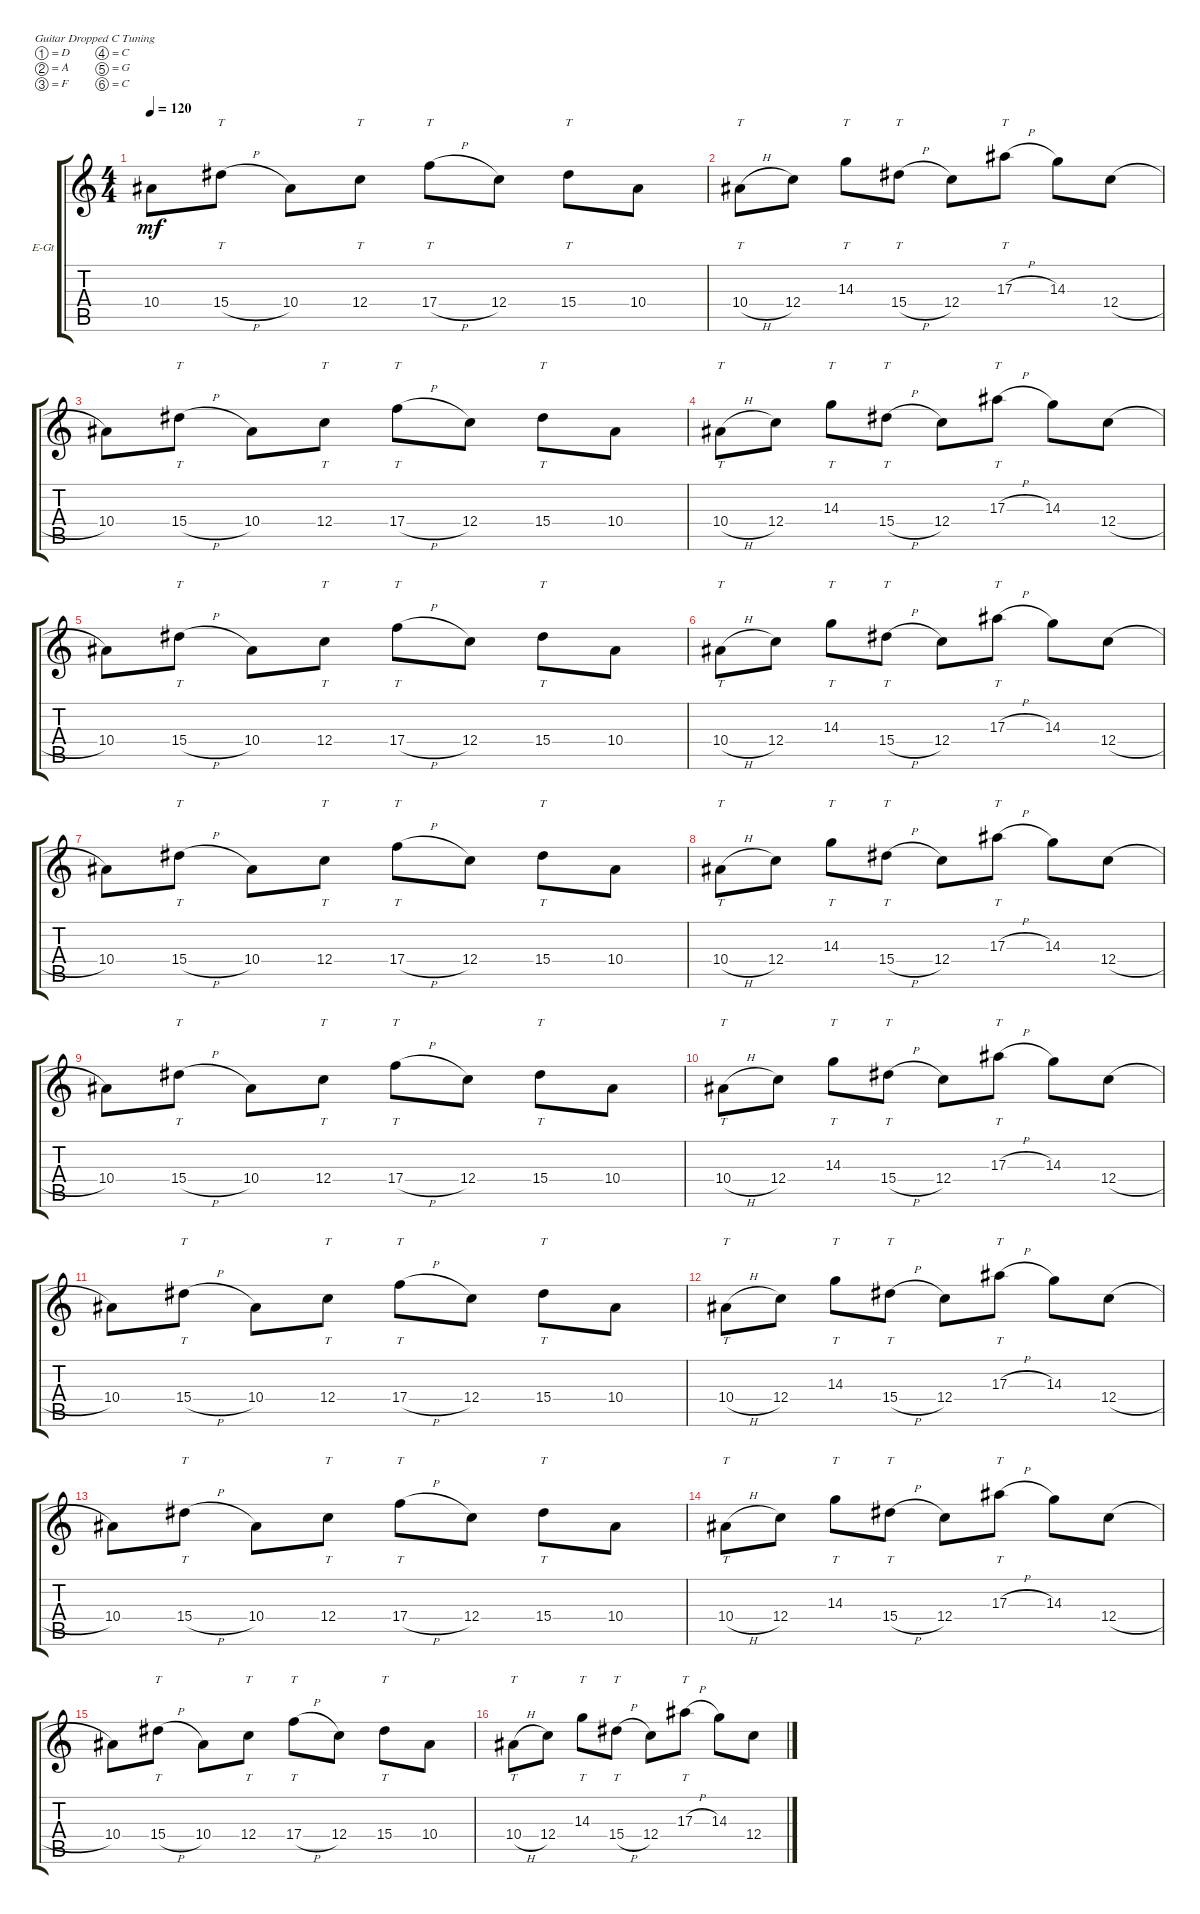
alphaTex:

\defaultSystemsLayout 4
\bracketExtendMode groupsimilarinstruments
\firstSystemTrackNameOrientation horizontal
\otherSystemsTrackNameOrientation horizontal
\track ("Guitar_Master" "E-Gt") {instrument distortionguitar}
\staff {score tabs}
\tuning (D4 A3 F3 C3 G2 C2)
\ts (4 4)
\tempo 120
\clef g2
\ks c
10.4.8{dy mf} 15.4{h}.8{tt} 10.4.8 12.4.8{tt} 17.4{h}.8{tt} 12.4.8 15.4.8{tt} 10.4.8 |
10.4{h}.8{tt} 12.4.8 14.3.8{tt} 15.4{h}.8{tt} 12.4.8 17.3{h}.8{tt} 14.3.8 12.4{h}.8 |
10.4.8 15.4{h}.8{tt} 10.4.8 12.4.8{tt} 17.4{h}.8{tt} 12.4.8 15.4.8{tt} 10.4.8 |
10.4{h}.8{tt} 12.4.8 14.3.8{tt} 15.4{h}.8{tt} 12.4.8 17.3{h}.8{tt} 14.3.8 12.4{h}.8 |
10.4.8 15.4{h}.8{tt} 10.4.8 12.4.8{tt} 17.4{h}.8{tt} 12.4.8 15.4.8{tt} 10.4.8 |
10.4{h}.8{tt} 12.4.8 14.3.8{tt} 15.4{h}.8{tt} 12.4.8 17.3{h}.8{tt} 14.3.8 12.4{h}.8 |
10.4.8 15.4{h}.8{tt} 10.4.8 12.4.8{tt} 17.4{h}.8{tt} 12.4.8 15.4.8{tt} 10.4.8 |
10.4{h}.8{tt} 12.4.8 14.3.8{tt} 15.4{h}.8{tt} 12.4.8 17.3{h}.8{tt} 14.3.8 12.4{h}.8 |
10.4.8 15.4{h}.8{tt} 10.4.8 12.4.8{tt} 17.4{h}.8{tt} 12.4.8 15.4.8{tt} 10.4.8 |
10.4{h}.8{tt} 12.4.8 14.3.8{tt} 15.4{h}.8{tt} 12.4.8 17.3{h}.8{tt} 14.3.8 12.4{h}.8 |
10.4.8 15.4{h}.8{tt} 10.4.8 12.4.8{tt} 17.4{h}.8{tt} 12.4.8 15.4.8{tt} 10.4.8 |
10.4{h}.8{tt} 12.4.8 14.3.8{tt} 15.4{h}.8{tt} 12.4.8 17.3{h}.8{tt} 14.3.8 12.4{h}.8 |
10.4.8 15.4{h}.8{tt} 10.4.8 12.4.8{tt} 17.4{h}.8{tt} 12.4.8 15.4.8{tt} 10.4.8 |
10.4{h}.8{tt} 12.4.8 14.3.8{tt} 15.4{h}.8{tt} 12.4.8 17.3{h}.8{tt} 14.3.8 12.4{h}.8 |
10.4.8 15.4{h}.8{tt} 10.4.8 12.4.8{tt} 17.4{h}.8{tt} 12.4.8 15.4.8{tt} 10.4.8 |
10.4{h}.8{tt} 12.4.8 14.3.8{tt} 15.4{h}.8{tt} 12.4.8 17.3{h}.8{tt} 14.3.8 12.4{h}.8
